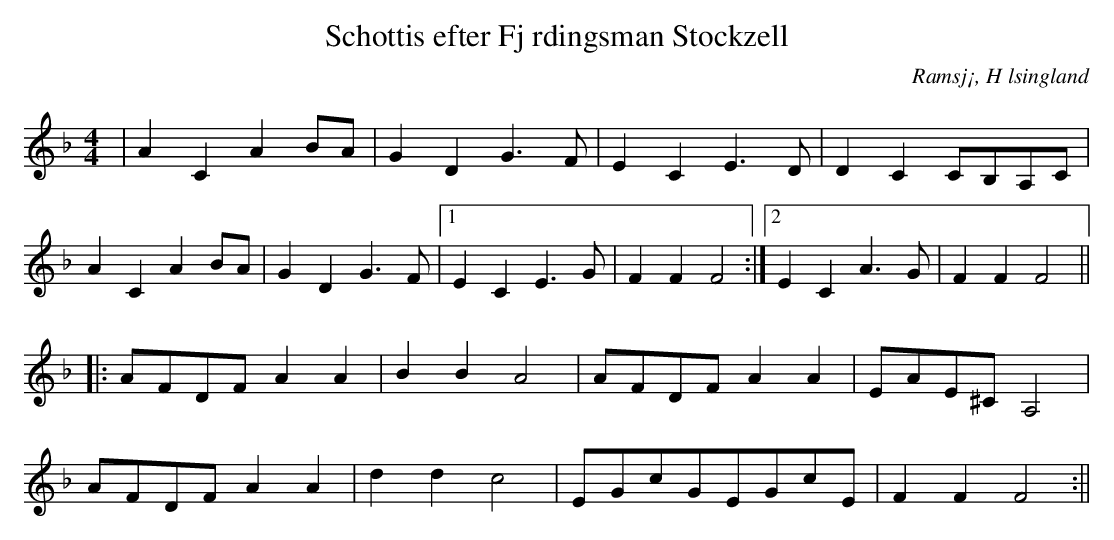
X:1
T: Schottis efter Fj rdingsman Stockzell
O: Ramsj¡, H lsingland
M: 4/4
L: 1/8
K: F
|A2 C2 A2 BA|G2 D2 G2>F2|E2 C2 E2>D2|D2 C2 CB,A,C|
A2 C2 A2 BA|G2 D2 G2>F2|1 E2 C2 E2>G2|F2 F2 F4:|2 E2 C2 A2>G2|F2 F2 F4||
|:AFDF A2 A2| B2 B2 A4|AFDF A2 A2|EAE^CA,4|
AFDF A2 A2| d2 d2 c4|EGcGEGcE|F2 F2 F4:||
